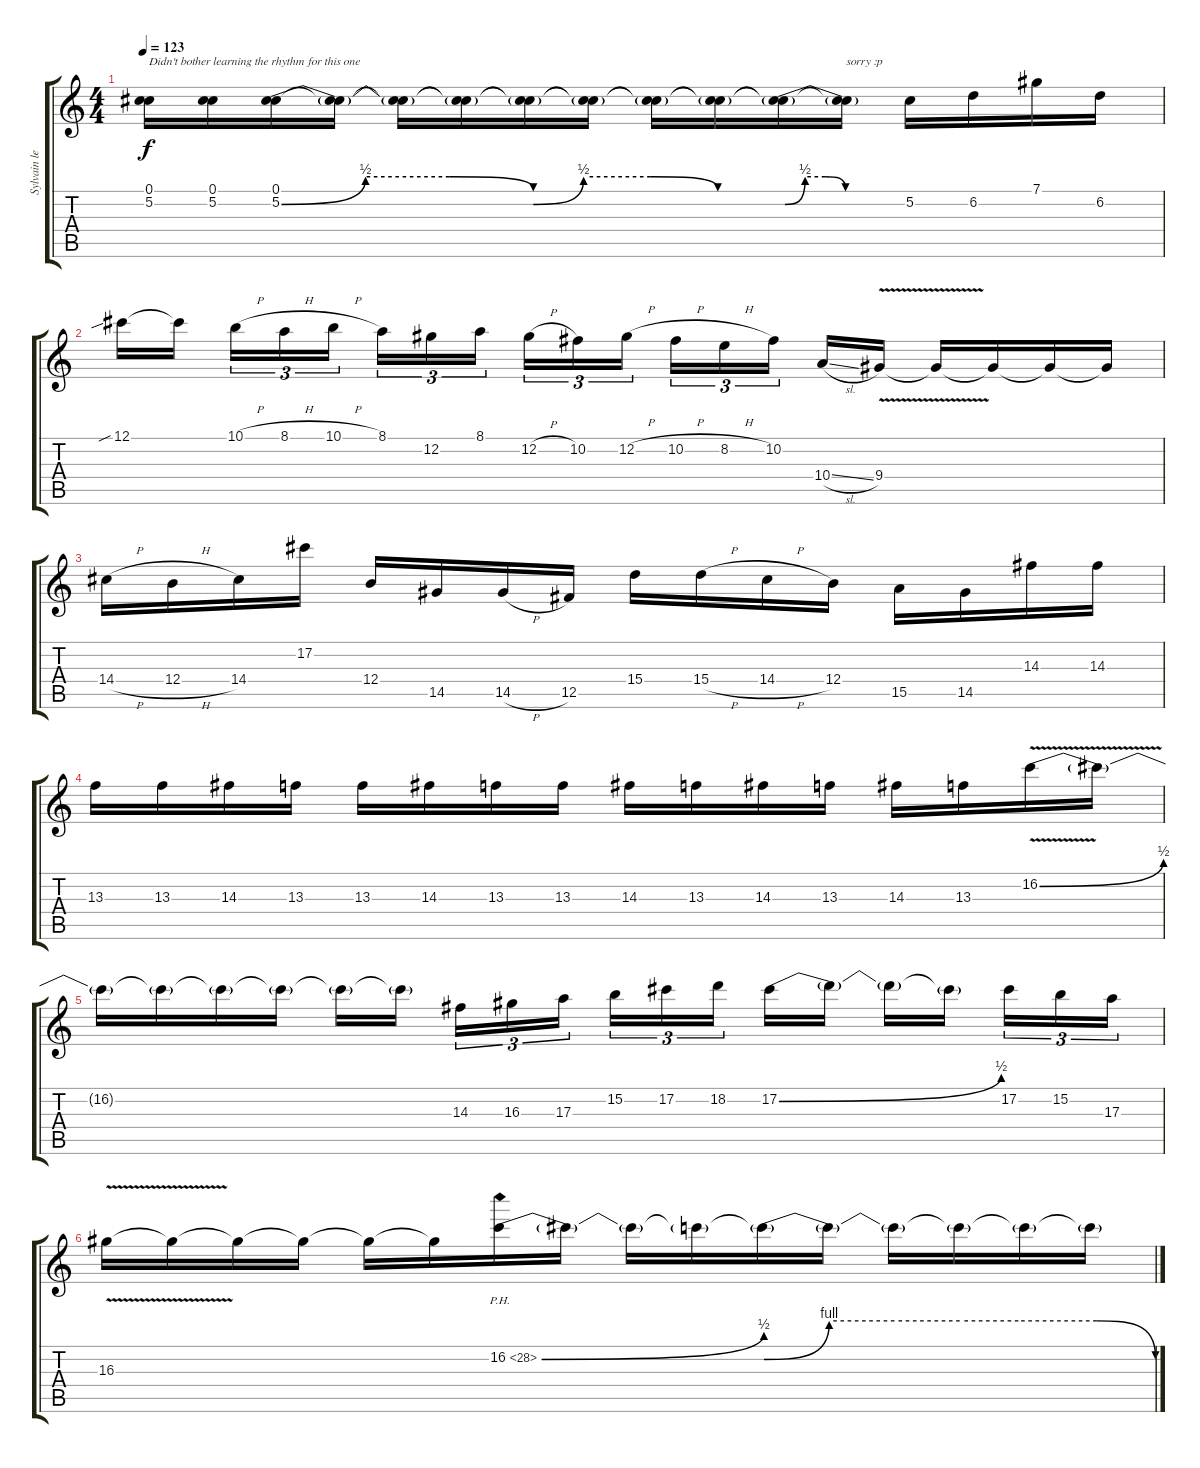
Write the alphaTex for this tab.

\track ("Sylvain lead" "Sylvain le") {instrument distortionguitar}
\staff {score tabs}
\tuning (Db4 Ab3 E3 B2 Gb2 B1) {hide}
\ts (4 4)
\tempo 123
\clef g2
\ks c
(0.1 5.2).16{txt "Didn't bother learning the rhythm for this one " dy f} (0.1 5.2).16 (0.1 5.2{be (custom 0 0 10 2 20 2 30 0 36 2 44 2 52 0 60 0)}).16 (0.1{t} 5.2{t}).16 (0.1{t} 5.2{t}).16 (0.1{t} 5.2{t}).16 (0.1{t} 5.2{t}).16 (0.1{t} 5.2{t}).16 (0.1{t} 5.2{t}).16 (0.1{t} 5.2{t}).16 (0.1{t} 5.2{be (custom 0 0 10 2 20 2 30 0 60 0) t}).16 (0.1{t} 5.2{t}).16{txt "sorry :p"} 5.2.16 6.2.16 7.1.16 6.2.16 |
12.1{sib}.16 12.1{t}.16{beam splitsecondary} 10.1{h}.16{tu (3 2)} 8.1{h}.16{tu (3 2)} 10.1{h}.16{tu (3 2)} 8.1.16{tu (3 2)} 12.2.16{tu (3 2)} 8.1.16{tu (3 2) beam splitsecondary} 12.2{h}.16{tu (3 2)} 10.2.16{tu (3 2)} 12.2{h}.16{tu (3 2)} 10.2{h}.16{tu (3 2)} 8.2{h}.16{tu (3 2)} 10.2.16{tu (3 2) beam splitsecondary} 10.4{sl}.16 9.4{v}.16 9.4{t}.16 9.4{t}.16 9.4{t}.16 9.4{t}.16 |
14.4{h}.16 12.4{h}.16 14.4.16 17.2.16 12.4.16 14.5.16 14.5{h}.16 12.5.16 15.4.16 15.4{h}.16 14.4{h}.16 12.4.16 15.5.16 14.5.16 14.3.16 14.3.16 |
13.3.16 13.3.16 14.3.16 13.3.16 13.3.16 14.3.16 13.3.16 13.3.16 14.3.16 13.3.16 14.3.16 13.3.16 14.3.16 13.3.16 16.2{be (bend 0 0 60 2) v}.16 16.2{t}.16 |
16.2{t}.16 16.2{t}.16 16.2{t}.16 16.2{t}.16 16.2{t}.16 16.2{t}.16{beam splitsecondary} 14.3.16{tu (3 2)} 16.3.16{tu (3 2)} 17.3.16{tu (3 2)} 15.2.16{tu (3 2)} 17.2.16{tu (3 2)} 18.2.16{tu (3 2) beam splitsecondary} 17.2{be (bend 0 0 60 2)}.16 17.2{t}.16 17.2{t}.16 17.2{t}.16{beam splitsecondary} 17.2.16{tu (3 2)} 15.2.16{tu (3 2)} 17.3.16{tu (3 2)} |
16.3{v}.16 16.3{t}.16 16.3{t}.16 16.3{t}.16 16.3{t}.16 16.3{t}.16 16.2{be (bend 0 0 60 2) ph 12}.16 16.2{t}.16 16.2{t}.16 16.2{t}.16 16.2{be (custom 0 0 10 4 20 4 30 4 39 4 51 4 60 0) t}.16 16.2{t}.16 16.2{t}.16 16.2{t}.16 16.2{t}.16 16.2{t}.16
